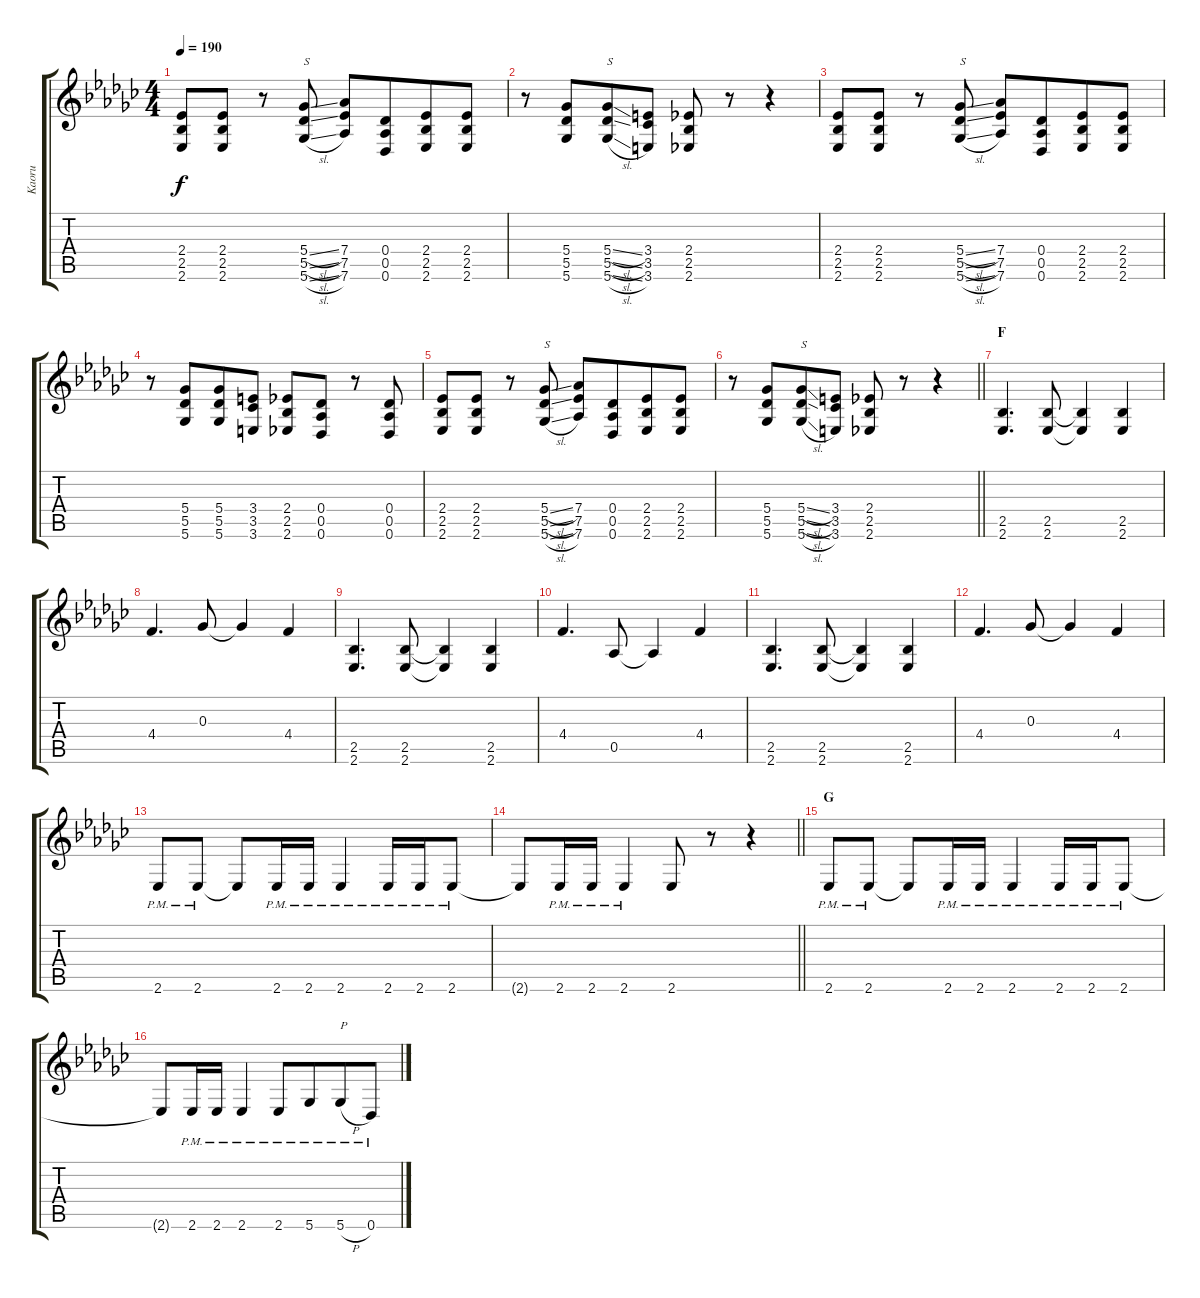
\track ("Kaoru" "Kaoru") {instrument overdrivenguitar}
\staff {score tabs}
\tuning (Eb4 Bb3 Gb3 Db3 Ab2 Db2) {hide}
\ts (4 4)
\tempo 190
\clef g2
\ks ebminor
(2.4 2.5 2.6).8{dy f} (2.4 2.5 2.6).8 r.8 (5.4{sl} 5.5{sl} 5.6{sl}).8{txt "S"} (7.4 7.5 7.6).8 (0.4 0.5 0.6).8{beam merge} (2.4 2.5 2.6).8 (2.4 2.5 2.6).8 |
r.8 (5.4 5.5 5.6).8{beam merge} (5.4{sl} 5.5{sl} 5.6{sl}).8{txt "S"} (3.4 3.5 3.6).8 (2.4 2.5 2.6).8 r.8 r.4 |
(2.4 2.5 2.6).8 (2.4 2.5 2.6).8 r.8 (5.4{sl} 5.5{sl} 5.6{sl}).8{txt "S"} (7.4 7.5 7.6).8 (0.4 0.5 0.6).8{beam merge} (2.4 2.5 2.6).8 (2.4 2.5 2.6).8 |
r.8 (5.4 5.5 5.6).8{beam merge} (5.4 5.5 5.6).8 (3.4 3.5 3.6).8 (2.4 2.5 2.6).8 (0.4 0.5 0.6).8 r.8 (0.4 0.5 0.6).8 |
(2.4 2.5 2.6).8 (2.4 2.5 2.6).8 r.8 (5.4{sl} 5.5{sl} 5.6{sl}).8{txt "S"} (7.4 7.5 7.6).8 (0.4 0.5 0.6).8{beam merge} (2.4 2.5 2.6).8 (2.4 2.5 2.6).8 |
\barLineRight lightlight
r.8 (5.4 5.5 5.6).8{beam merge} (5.4{sl} 5.5{sl} 5.6{sl}).8{txt "S"} (3.4 3.5 3.6).8 (2.4 2.5 2.6).8 r.8 r.4 |
\section ("" "F")
(2.5 2.6).4{d} (2.5 2.6).8 (2.5{t} 2.6{t}).4 (2.5 2.6).4 |
4.4.4{d} 0.3.8 0.3{t}.4 4.4.4 |
(2.5 2.6).4{d} (2.5 2.6).8 (2.5{t} 2.6{t}).4 (2.5 2.6).4 |
4.4.4{d} 0.5.8 0.5{t}.4 4.4.4 |
(2.5 2.6).4{d} (2.5 2.6).8 (2.5{t} 2.6{t}).4 (2.5 2.6).4 |
4.4.4{d} 0.3.8 0.3{t}.4 4.4.4 |
2.6{pm}.8 2.6{pm}.8 2.6{t}.8 2.6{pm}.16 2.6{pm}.16 2.6{pm}.4 2.6{pm}.16 2.6{pm}.16 2.6{pm}.8 |
\barLineRight lightlight
2.6{t}.8 2.6{pm}.16 2.6{pm}.16 2.6{pm}.4 2.6.8 r.8 r.4 |
\section ("" "G")
2.6{pm}.8 2.6{pm}.8 2.6{t}.8 2.6{pm}.16 2.6{pm}.16 2.6{pm}.4 2.6{pm}.16 2.6{pm}.16 2.6{pm}.8 |
2.6{t}.8 2.6{pm}.16 2.6{pm}.16 2.6{pm}.4 2.6{pm}.8 5.6{pm}.8{beam merge} 5.6{h pm}.8{txt "P"} 0.6{pm}.8
